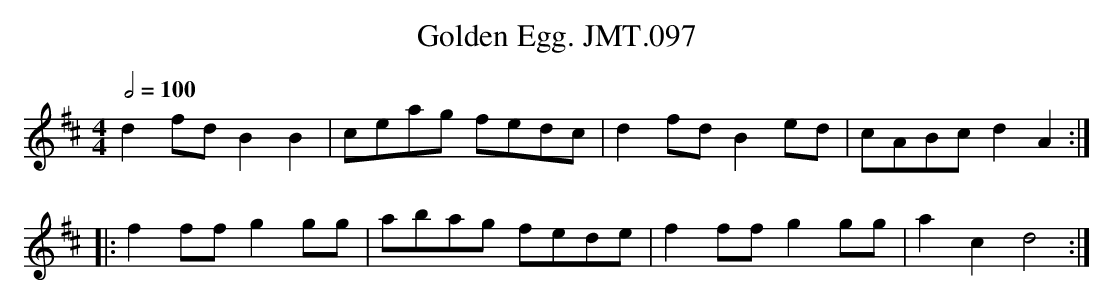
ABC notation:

X:1
T:Golden Egg. JMT.097
M:4/4
L:1/8
Q:1/2=100
K:D
d2fdB2B2|ceag fedc|d2fdB2ed|cABcd2A2:|
|:f2ffg2gg|abag fede|f2ffg2gg|a2c2d4:|
